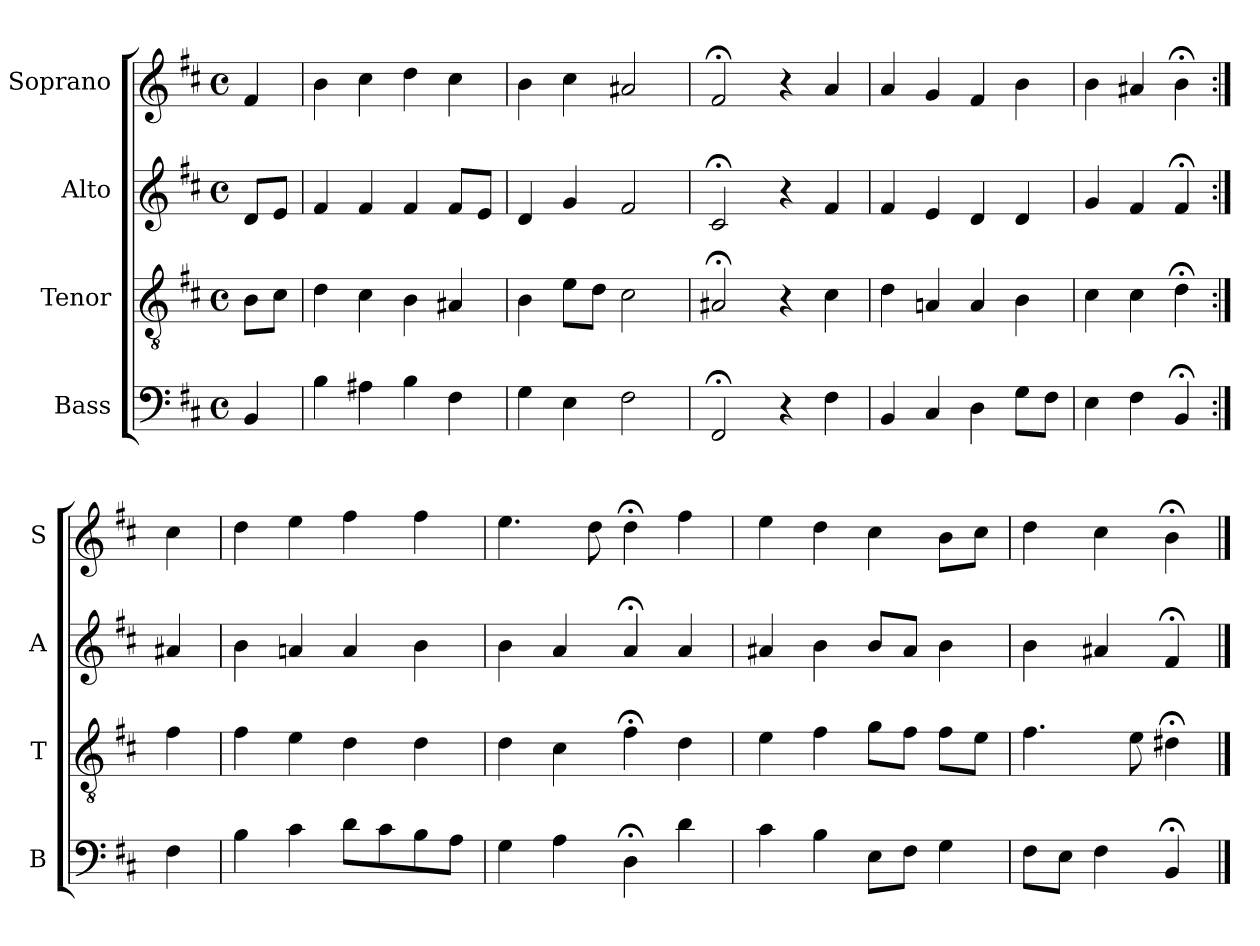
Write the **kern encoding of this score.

**kern	**kern	**kern	**kern
*part4	*part3	*part2	*part1
*staff4	*staff3	*staff2	*staff1
*I"Bass	*I"Tenor	*I"Alto	*I"Soprano
*I'B	*I'T	*I'A	*I'S
*clefF4	*clefGv2	*clefG2	*clefG2
*k[f#c#]	*k[f#c#]	*k[f#c#]	*k[f#c#]
*b:	*b:	*b:	*b:
*M4/4	*M4/4	*M4/4	*M4/4
*met(c)	*met(c)	*met(c)	*met(c)
*MM100	*MM100	*MM100	*MM100
=	=	=	=
4BB	8BL	8dL	4f#
.	8c#J	8eJ	.
=1	=1	=1	=1
4B	4d	4f#	4b
4A#X	4c#	4f#	4cc#
4B	4B	4f#	4dd
4F#	4A#X	8f#L	4cc#
.	.	8eJ	.
=2	=2	=2	=2
4G	4B	4d	4b
4E	8eL	4g	4cc#
.	8dJ	.	.
2F#	2c#	2f#	2a#X
=3	=3	=3	=3
2FF#;<	2A#X;<	2c#;<	2f#;<
4r	4r	4r	4r
4F#	4c#	4f#	4a
=4	=4	=4	=4
4BB	4d	4f#	4a
4C#	4An	4e	4g
4D	4A	4d	4f#
8GL	4B	4d	4b
8F#J	.	.	.
=5	=5	=5	=5
4E	4c#	4g	4b
4F#	4c#	4f#	4a#X
4BB;<	4d;<i	4f#;<	4b;<i
=:|!	=:|!	=:|!	=:|!
4F#	4f#i	4a#X	4cc#i
=6	=6	=6	=6
4B	4f#	4b	4dd
4c#	4e	4an	4ee
8dL	4d	4a	4ff#
8c#	.	.	.
8B	4d	4b	4ff#
8AJ	.	.	.
=7	=7	=7	=7
4G	4d	4b	4.ee
4A	4c#	4a	.
.	.	.	8dd
4D;<	4f#;<	4a;<	4dd;<
4d	4d	4a	4ff#
=8	=8	=8	=8
4c#	4e	4a#X	4ee
4B	4f#	4b	4dd
8EL	8gL	8bL	4cc#
8F#J	8f#J	8a#J	.
4G	8f#L	4b	8bL
.	8eJ	.	8cc#J
=9	=9	=9	=9
8F#L	4.f#	4b	4dd
8EJ	.	.	.
4F#	.	4a#X	4cc#
.	8e	.	.
4BB;<	4d#X;<	4f#;<	4b;<
==	==	==	==
*-	*-	*-	*-
